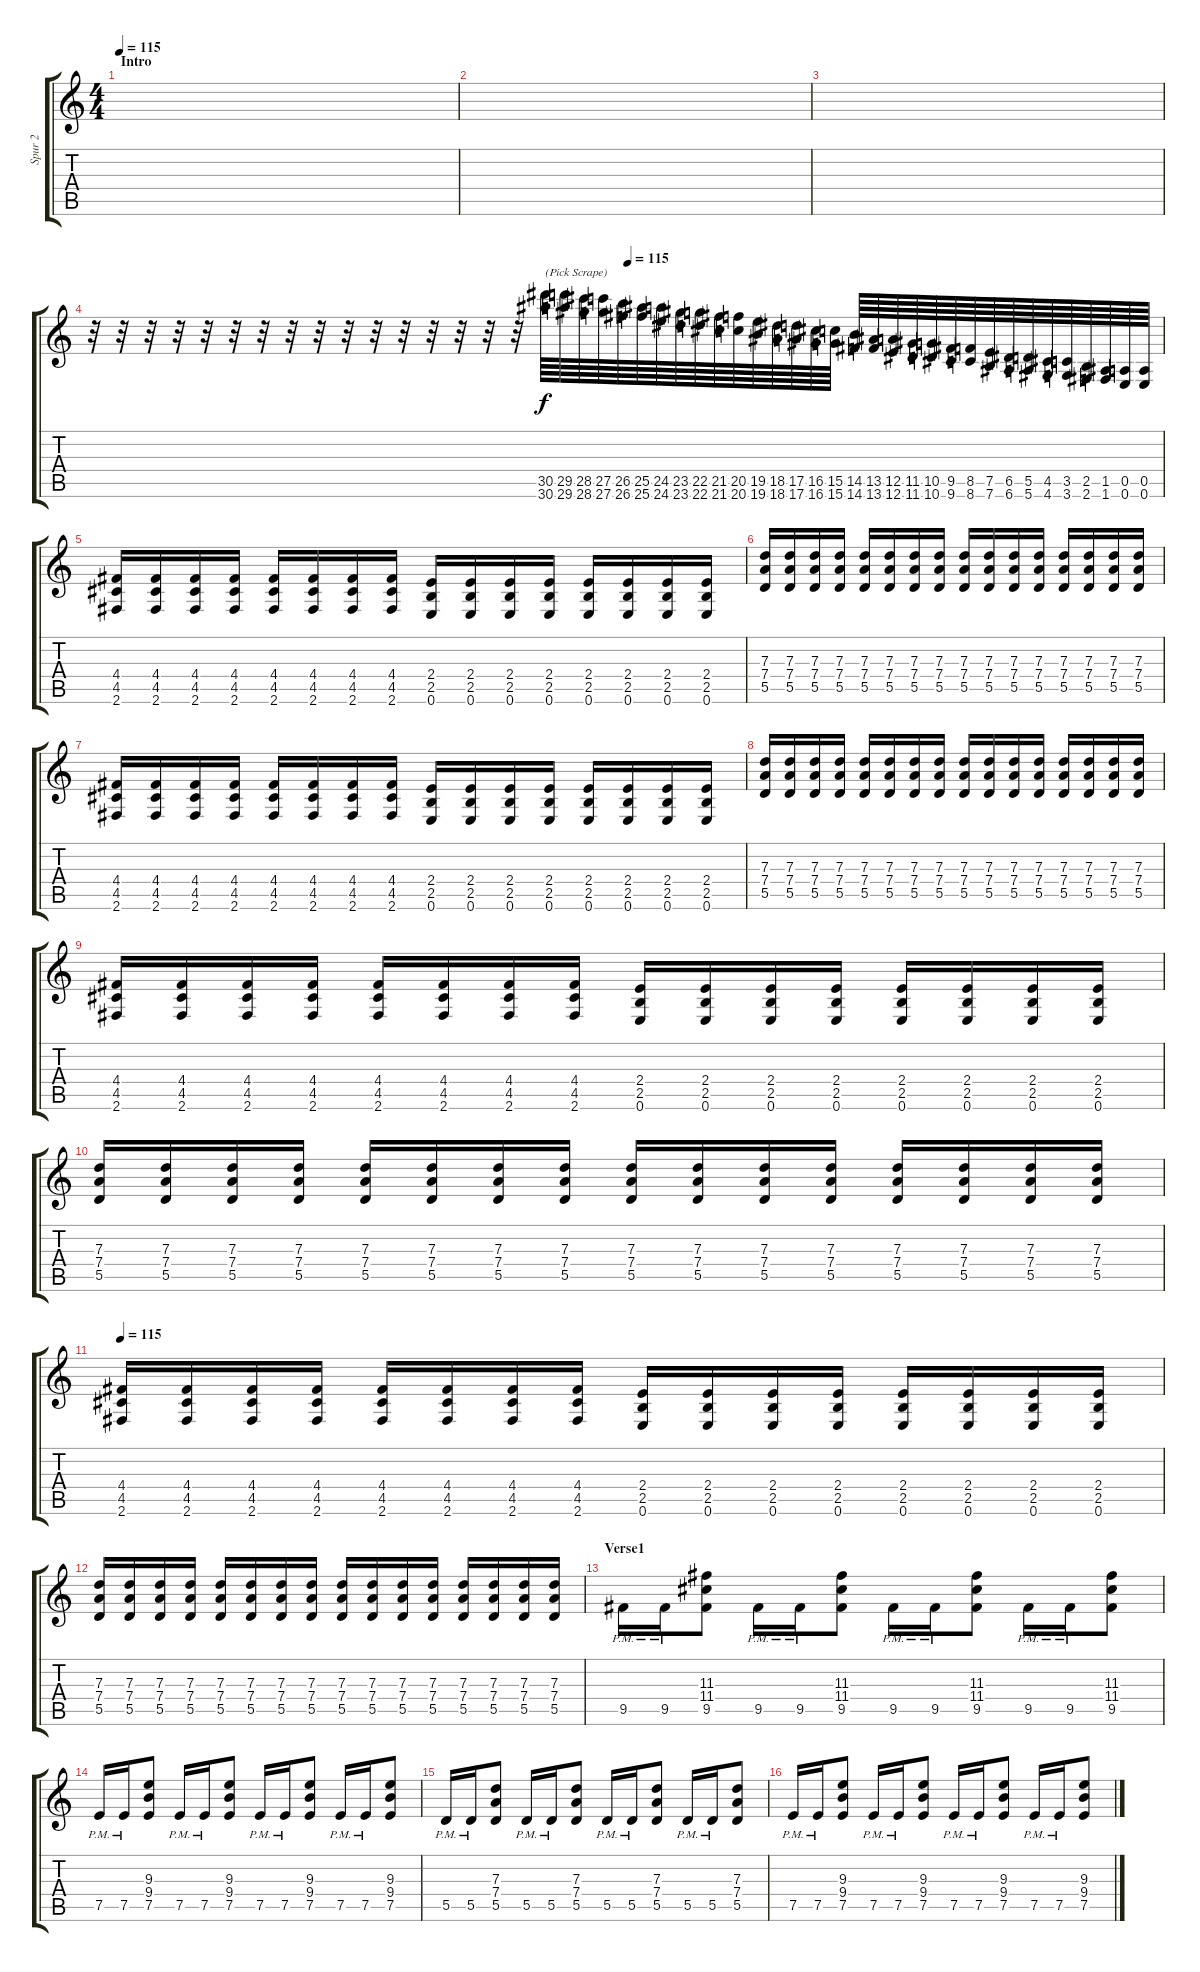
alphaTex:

\track ("Spur 2" "Spur 2") {instrument distortionguitar}
\staff {score tabs}
\tuning (E4 B3 G3 D3 A2 E2) {hide}
\ts (4 4)
\section ("" "Intro")
\tempo 115
\tempo 100
\tempo 115
\clef g2
\ks c
|
|
|
\tempo (115 0.5)
r.32 r.32 r.32 r.32 r.32 r.32 r.32 r.32 r.32 r.32 r.32 r.32 r.32 r.32 r.32 r.32 (30.5 30.6).64{txt "(Pick Scrape)"} (29.5 29.6).64 (28.5 28.6).64 (27.5 27.6).64 (26.5 26.6).64 (25.5 25.6).64 (24.5 24.6).64 (23.5 23.6).64 (22.5 22.6).64 (21.5 21.6).64 (20.5 20.6).64 (19.5 19.6).64 (18.5 18.6).64 (17.5 17.6).64 (16.5 16.6).64 (15.5 15.6).64 (14.5 14.6).64 (13.5 13.6).64 (12.5 12.6).64 (11.5 11.6).64 (10.5 10.6).64 (9.5 9.6).64 (8.5 8.6).64 (7.5 7.6).64 (6.5 6.6).64 (5.5 5.6).64 (4.5 4.6).64 (3.5 3.6).64 (2.5 2.6).64 (1.5 1.6).64 (0.5 0.6).64 (0.5 0.6).64 |
(4.4 4.5 2.6).16 (4.4 4.5 2.6).16 (4.4 4.5 2.6).16 (4.4 4.5 2.6).16 (4.4 4.5 2.6).16 (4.4 4.5 2.6).16 (4.4 4.5 2.6).16 (4.4 4.5 2.6).16 (2.4 2.5 0.6).16 (2.4 2.5 0.6).16 (2.4 2.5 0.6).16 (2.4 2.5 0.6).16 (2.4 2.5 0.6).16 (2.4 2.5 0.6).16 (2.4 2.5 0.6).16 (2.4 2.5 0.6).16 |
(7.3 7.4 5.5).16 (7.3 7.4 5.5).16 (7.3 7.4 5.5).16 (7.3 7.4 5.5).16 (7.3 7.4 5.5).16 (7.3 7.4 5.5).16 (7.3 7.4 5.5).16 (7.3 7.4 5.5).16 (7.3 7.4 5.5).16 (7.3 7.4 5.5).16 (7.3 7.4 5.5).16 (7.3 7.4 5.5).16 (7.3 7.4 5.5).16 (7.3 7.4 5.5).16 (7.3 7.4 5.5).16 (7.3 7.4 5.5).16 |
(4.4 4.5 2.6).16 (4.4 4.5 2.6).16 (4.4 4.5 2.6).16 (4.4 4.5 2.6).16 (4.4 4.5 2.6).16 (4.4 4.5 2.6).16 (4.4 4.5 2.6).16 (4.4 4.5 2.6).16 (2.4 2.5 0.6).16 (2.4 2.5 0.6).16 (2.4 2.5 0.6).16 (2.4 2.5 0.6).16 (2.4 2.5 0.6).16 (2.4 2.5 0.6).16 (2.4 2.5 0.6).16 (2.4 2.5 0.6).16 |
(7.3 7.4 5.5).16 (7.3 7.4 5.5).16 (7.3 7.4 5.5).16 (7.3 7.4 5.5).16 (7.3 7.4 5.5).16 (7.3 7.4 5.5).16 (7.3 7.4 5.5).16 (7.3 7.4 5.5).16 (7.3 7.4 5.5).16 (7.3 7.4 5.5).16 (7.3 7.4 5.5).16 (7.3 7.4 5.5).16 (7.3 7.4 5.5).16 (7.3 7.4 5.5).16 (7.3 7.4 5.5).16 (7.3 7.4 5.5).16 |
(4.4 4.5 2.6).16 (4.4 4.5 2.6).16 (4.4 4.5 2.6).16 (4.4 4.5 2.6).16 (4.4 4.5 2.6).16 (4.4 4.5 2.6).16 (4.4 4.5 2.6).16 (4.4 4.5 2.6).16 (2.4 2.5 0.6).16 (2.4 2.5 0.6).16 (2.4 2.5 0.6).16 (2.4 2.5 0.6).16 (2.4 2.5 0.6).16 (2.4 2.5 0.6).16 (2.4 2.5 0.6).16 (2.4 2.5 0.6).16 |
(7.3 7.4 5.5).16 (7.3 7.4 5.5).16 (7.3 7.4 5.5).16 (7.3 7.4 5.5).16 (7.3 7.4 5.5).16 (7.3 7.4 5.5).16 (7.3 7.4 5.5).16 (7.3 7.4 5.5).16 (7.3 7.4 5.5).16 (7.3 7.4 5.5).16 (7.3 7.4 5.5).16 (7.3 7.4 5.5).16 (7.3 7.4 5.5).16 (7.3 7.4 5.5).16 (7.3 7.4 5.5).16 (7.3 7.4 5.5).16 |
\tempo 115
(4.4 4.5 2.6).16 (4.4 4.5 2.6).16 (4.4 4.5 2.6).16 (4.4 4.5 2.6).16 (4.4 4.5 2.6).16 (4.4 4.5 2.6).16 (4.4 4.5 2.6).16 (4.4 4.5 2.6).16 (2.4 2.5 0.6).16 (2.4 2.5 0.6).16 (2.4 2.5 0.6).16 (2.4 2.5 0.6).16 (2.4 2.5 0.6).16 (2.4 2.5 0.6).16 (2.4 2.5 0.6).16 (2.4 2.5 0.6).16 |
(7.3 7.4 5.5).16 (7.3 7.4 5.5).16 (7.3 7.4 5.5).16 (7.3 7.4 5.5).16 (7.3 7.4 5.5).16 (7.3 7.4 5.5).16 (7.3 7.4 5.5).16 (7.3 7.4 5.5).16 (7.3 7.4 5.5).16 (7.3 7.4 5.5).16 (7.3 7.4 5.5).16 (7.3 7.4 5.5).16 (7.3 7.4 5.5).16 (7.3 7.4 5.5).16 (7.3 7.4 5.5).16 (7.3 7.4 5.5).16 |
\section ("" "Verse1")
9.5{pm}.16 9.5{pm}.16 (11.3 11.4 9.5).8 9.5{pm}.16 9.5{pm}.16 (11.3 11.4 9.5).8 9.5{pm}.16 9.5{pm}.16 (11.3 11.4 9.5).8 9.5{pm}.16 9.5{pm}.16 (11.3 11.4 9.5).8 |
7.5{pm}.16 7.5{pm}.16 (9.3 9.4 7.5).8 7.5{pm}.16 7.5{pm}.16 (9.3 9.4 7.5).8 7.5{pm}.16 7.5{pm}.16 (9.3 9.4 7.5).8 7.5{pm}.16 7.5{pm}.16 (9.3 9.4 7.5).8 |
5.5{pm}.16 5.5{pm}.16 (7.3 7.4 5.5).8 5.5{pm}.16 5.5{pm}.16 (7.3 7.4 5.5).8 5.5{pm}.16 5.5{pm}.16 (7.3 7.4 5.5).8 5.5{pm}.16 5.5{pm}.16 (7.3 7.4 5.5).8 |
7.5{pm}.16 7.5{pm}.16 (9.3 9.4 7.5).8 7.5{pm}.16 7.5{pm}.16 (9.3 9.4 7.5).8 7.5{pm}.16 7.5{pm}.16 (9.3 9.4 7.5).8 7.5{pm}.16 7.5{pm}.16 (9.3 9.4 7.5).8
